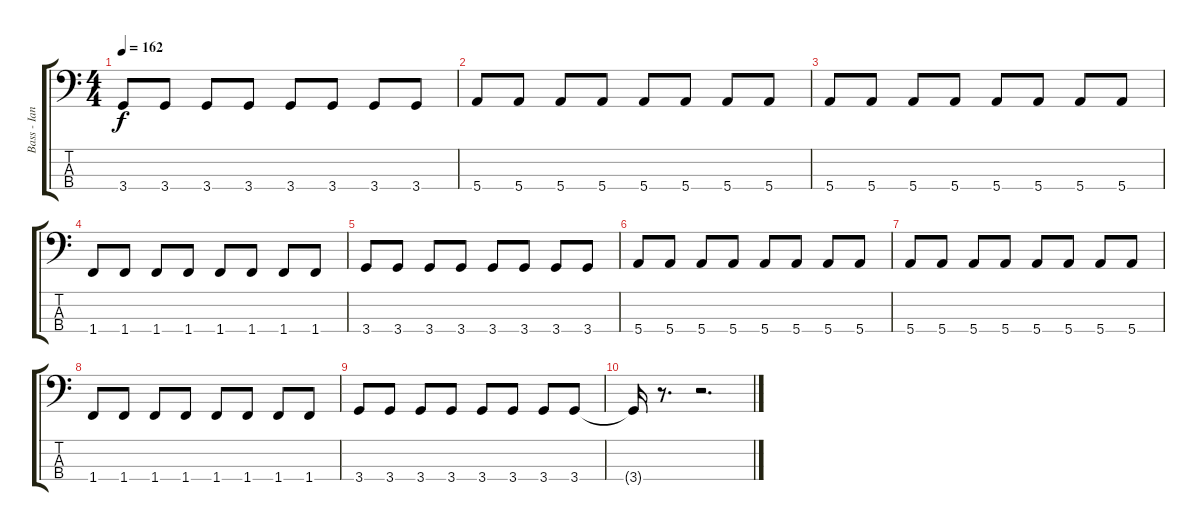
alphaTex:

\track ("Bass - Ian Hill" "Bass - Ian") {instrument electricbasspick}
\staff {score tabs}
\tuning (G2 D2 A1 E1) {hide}
\ts (4 4)
\tempo 162
\clef f4
\ks c
3.4.8{dy f} 3.4.8 3.4.8 3.4.8 3.4.8 3.4.8 3.4.8 3.4.8 |
5.4.8 5.4.8 5.4.8 5.4.8 5.4.8 5.4.8 5.4.8 5.4.8 |
5.4.8 5.4.8 5.4.8 5.4.8 5.4.8 5.4.8 5.4.8 5.4.8 |
1.4.8 1.4.8 1.4.8 1.4.8 1.4.8 1.4.8 1.4.8 1.4.8 |
3.4.8 3.4.8 3.4.8 3.4.8 3.4.8 3.4.8 3.4.8 3.4.8 |
5.4.8 5.4.8 5.4.8 5.4.8 5.4.8 5.4.8 5.4.8 5.4.8 |
5.4.8 5.4.8 5.4.8 5.4.8 5.4.8 5.4.8 5.4.8 5.4.8 |
1.4.8 1.4.8 1.4.8 1.4.8 1.4.8 1.4.8 1.4.8 1.4.8 |
3.4.8 3.4.8 3.4.8 3.4.8 3.4.8 3.4.8 3.4.8 3.4.8 |
3.4{t}.16 r.8{d} r.2{d}
